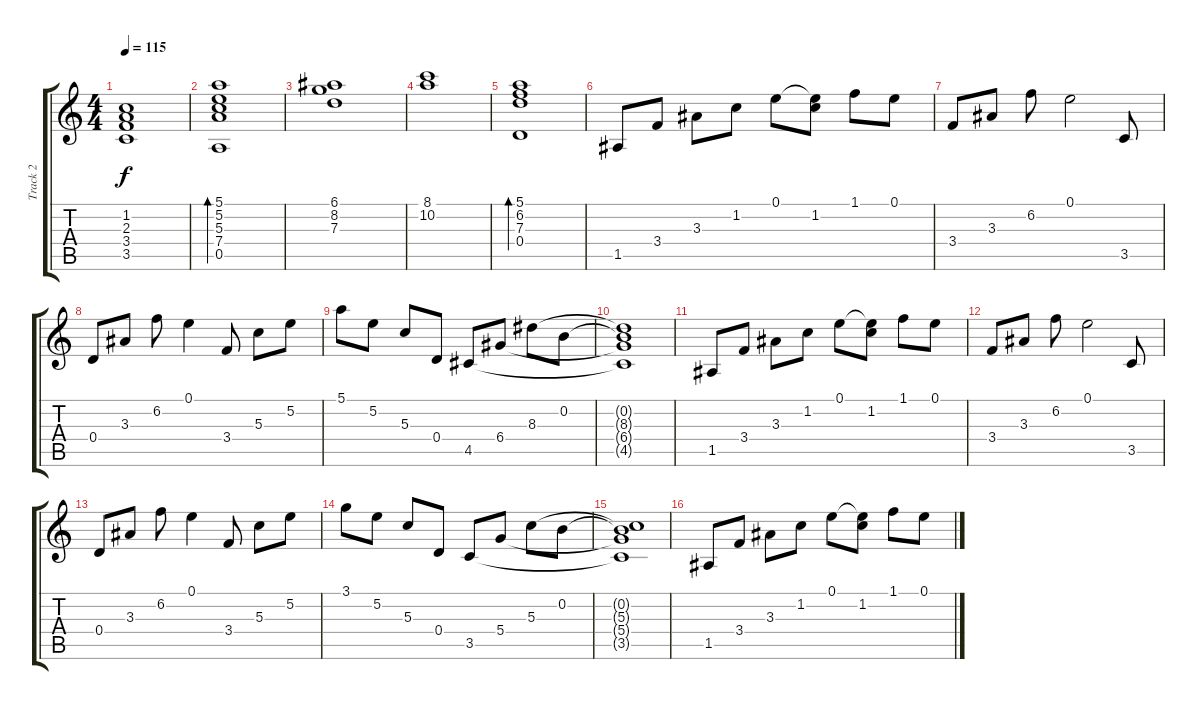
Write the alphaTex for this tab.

\track ("Track 2" "Track 2") {instrument acousticguitarnylon}
\staff {score tabs}
\tuning (E4 B3 G3 D3 A2 E2) {hide}
\ts (4 4)
\tempo 115
\clef g2
\ks c
(1.2 2.3 3.4 3.5).1{dy f} |
(5.1 5.2 5.3 7.4 0.5).1{bd 480} |
(6.1 8.2 7.3).1 |
(8.1 10.2).1 |
(5.1 6.2 7.3 0.4).1{bd 480} |
1.5.8 3.4.8 3.3.8 1.2.8 0.1.8 (0.1{t} 1.2).8 1.1.8 0.1.8 |
3.4.8 3.3.8 6.2.8 0.1.2 3.5.8 |
0.4.8 3.3.8 6.2.8 0.1.4 3.4.8 5.3.8 5.2.8 |
5.1.8 5.2.8 5.3.8 0.4.8 4.5.8 6.4.8 8.3.8 0.2.8 |
(0.2{t} 8.3{t} 6.4{t} 4.5{t}).1 |
1.5.8 3.4.8 3.3.8 1.2.8 0.1.8 (0.1{t} 1.2).8 1.1.8 0.1.8 |
3.4.8 3.3.8 6.2.8 0.1.2 3.5.8 |
0.4.8 3.3.8 6.2.8 0.1.4 3.4.8 5.3.8 5.2.8 |
3.1.8 5.2.8 5.3.8 0.4.8 3.5.8 5.4.8 5.3.8 0.2.8 |
(0.2{t} 5.3{t} 5.4{t} 3.5{t}).1 |
1.5.8 3.4.8 3.3.8 1.2.8 0.1.8 (0.1{t} 1.2).8 1.1.8 0.1.8
